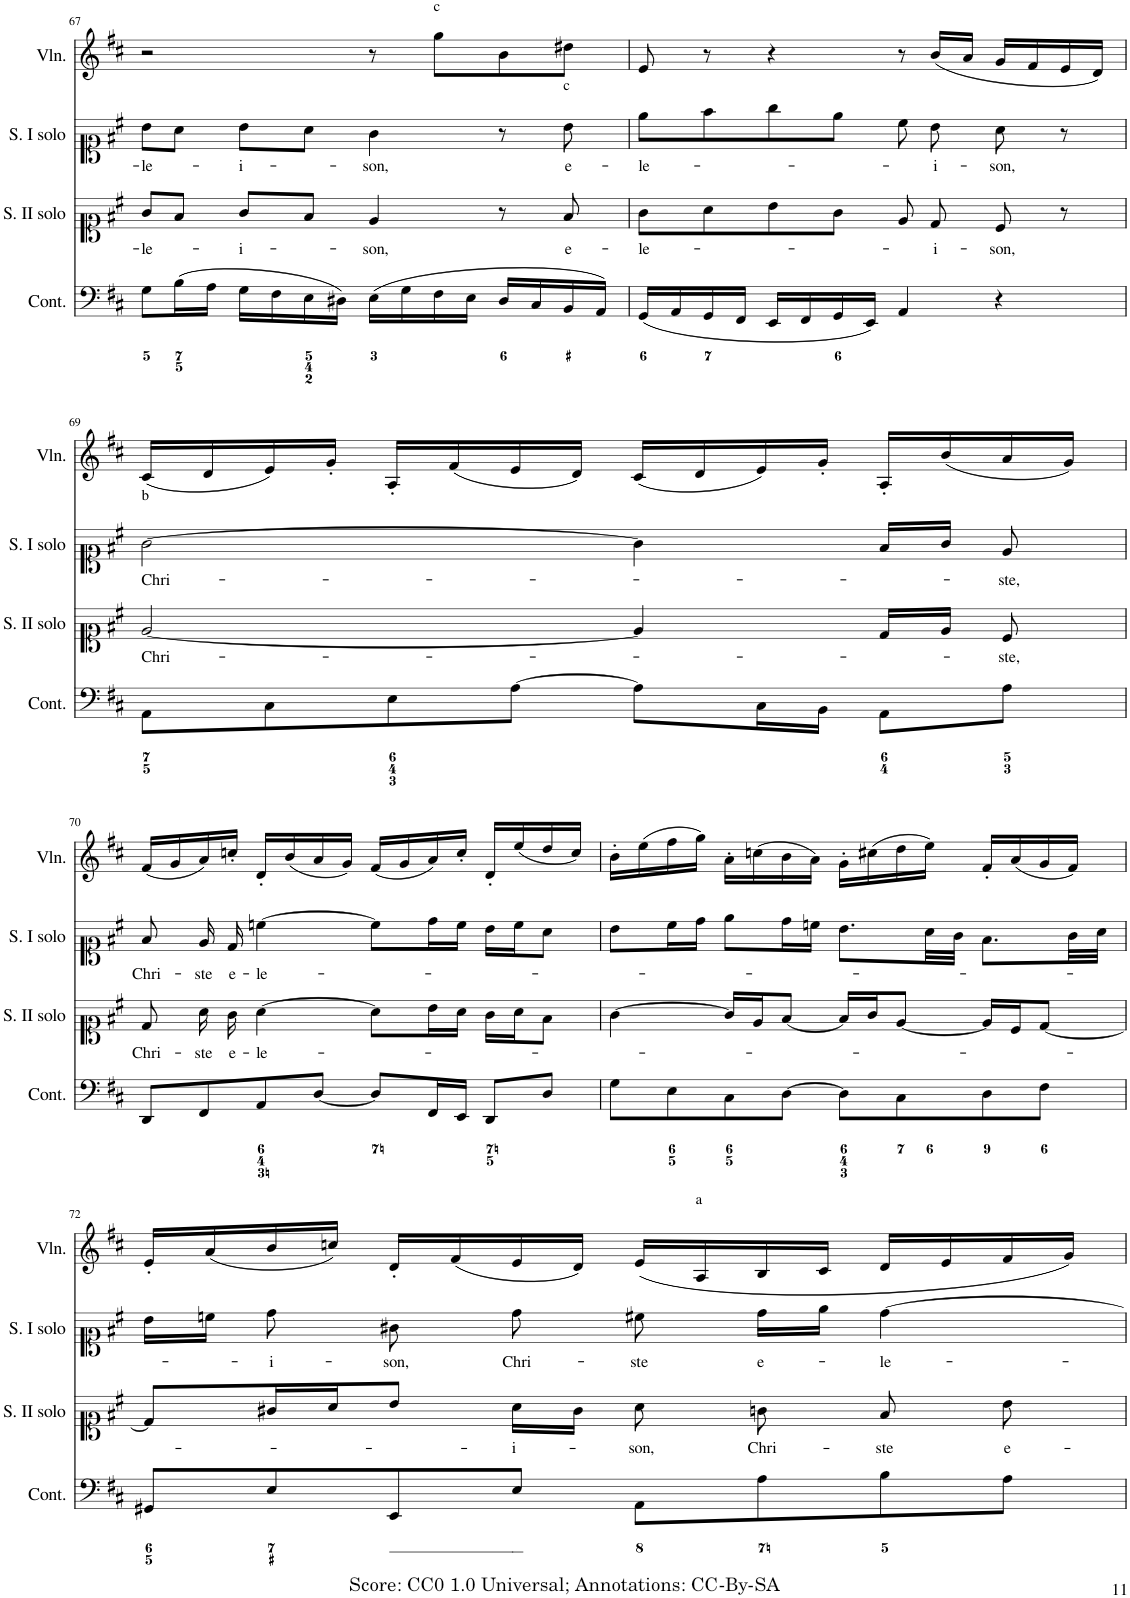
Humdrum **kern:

**kern	**kern	**text	**kern	**text	**kern
*part4	*part3	*part3	*part2	*part2	*part1
*staff4	*staff3	*staff3	*staff2	*staff2	*staff1
*I"Continuo	*I"Soprano II solo	*	*I"Soprano I solo	*	*I"Violino I &amp; II
*I'Cont.	*I'S. II solo	*	*I'S. I solo	*	*I'Vln.
!!LO:PB:g=z
*clefF4	*clefC1	*	*clefC1	*	*clefG2
*	*	*	*Trd-7c-12	*	*
*k[f#c#]	*k[f#c#]	*	*k[f#c#]	*	*k[f#c#]
*M4/4	*M4/4	*	*M4/4	*	*M4/4
*met(c)	*met(c)	*	*met(c)	*	*met(c)
=67	=67	=67	=67	=67	=67
!	!	!LO:LY:b	!	!LO:LY:b	!
8G\L	8g/L	-le-	8b\L	-le-	2r
(16B\L	8f#/J	.	8a\J	.	.
16A\JJ	.	.	.	.	.
!	!	!LO:LY:b	!	!LO:LY:b	!
16G\LL	8g/L	-i-	8b\L	-i-	.
16F#\	.	.	.	.	.
16E\	8f#/J	.	8a\J	.	.
16D#X\JJ)	.	.	.	.	.
!	!	!LO:LY:b	!	!LO:LY:b	!
(16E\LL	4e/	-son,	4g\	-son,	8r
16G\	.	.	.	.	.
!	!	!	!	!	!LO:TX:a:t=c
16F#\	.	.	.	.	8gg\L
16E\JJ	.	.	.	.	.
16D#/LL	8r	.	8r	.	8b\
16C#/	.	.	.	.	.
!	!	!	!LO:TX:a:t=c	!	!
!	!	!LO:LY:b	!	!LO:LY:b	!
16BB/	8f#/	e-	8b\	e-	8dd#X\J
16AA/JJ)	.	.	.	.	.
=68	=68	=68	=68	=68	=68
!	!	!LO:LY:b	!	!LO:LY:b	!
(16GG/LL	8g\L	-le-	8ee\L	-le-	8e/
16AA/	.	.	.	.	.
16GG/	8a\	.	8ff#\	.	8r
16FF#/JJ	.	.	.	.	.
16EE/LL	8b\	.	8gg\	.	4r
16FF#/	.	.	.	.	.
16GG/	8g\J	.	8ee\J	.	.
16EE/JJ)	.	.	.	.	.
4AA/	8e/	.	8cc#\	.	8r
!	!	!LO:LY:b	!	!LO:LY:b	!
.	8d/	i-	8b\	-i-	(16b/LL
.	.	.	.	.	16a/JJ
!	!	!LO:LY:b	!	!LO:LY:b	!
4r	8c#/	-son,	8a\	-son,	16g/LL
.	.	.	.	.	16f#/
.	8r	.	8r	.	16e/
.	.	.	.	.	16d/JJ)
!!LO:LB:g=z
=69	=69	=69	=69	=69	=69
!	!	!	!LO:TX:a:t=b	!	!
!	!	!LO:LY:b	!	!LO:LY:b	!
8AA\L	[2e/	Chri-	[2g\	Chri-	(16c#/LL
.	.	.	.	.	16d/
8C#\	.	.	.	.	16e/)
.	.	.	.	.	16g'/JJ
8E\	.	.	.	.	16A'/LL
.	.	.	.	.	(16f#/
[8A\J	.	.	.	.	16e/
.	.	.	.	.	16d/JJ)
8A\L]	4e/]	.	4g\]	.	(16c#/LL
.	.	.	.	.	16d/
16C#\L	.	.	.	.	16e/)
16BB\JJ	.	.	.	.	16g'/JJ
8AA\L	16d/LL	.	16f#/LL	.	16A'/LL
.	16e/JJ	.	16g/JJ	.	(16b/
!	!	!LO:LY:b	!	!LO:LY:b	!
8A\J	8c#/	-ste,	8e/	-ste,	16a/
.	.	.	.	.	16g/JJ)
!!LO:LB:g=z
=70	=70	=70	=70	=70	=70
!	!	!LO:LY:b	!	!LO:LY:b	!
8DD/L	8d/	Chri-	8f#/	Chri-	(16f#/LL
.	.	.	.	.	16g/
!	!	!LO:LY:b	!	!LO:LY:b	!
8FF#/	16a\	-ste	16e/	-ste	16a/)
!	!	!LO:LY:b	!	!LO:LY:b	!
.	16g\	e-	16d/	e-	16ccn'/JJ
!	!	!LO:LY:b	!	!LO:LY:b	!
8AA/	[4a\	-le-	[4ccn\	-le-	16d'/LL
.	.	.	.	.	(16b/
[8D/J	.	.	.	.	16a/
.	.	.	.	.	16g/JJ)
8D/L]	8a\L]	.	8cc\L]	.	(16f#/LL
.	.	.	.	.	16g/
16FF#/L	16b\L	.	16dd\L	.	16a/)
16EE/JJ	16a\JJ	.	16cc\JJ	.	16cc'/JJ
8DD/L	16g\LL	.	16b\LL	.	16d'/LL
.	16a\J	.	16cc\J	.	(16ee/
8D/J	8f#\J	.	8a\J	.	16dd/
.	.	.	.	.	16cc/JJ)
=71	=71	=71	=71	=71	=71
8G\L	[4g\	.	8b\L	.	16b'\LL
.	.	.	.	.	(16ee\
8E\	.	.	16cc#\L	.	16ff#\
.	.	.	16dd\JJ	.	16gg\JJ)
8C#\	16g/LL]	.	8ee\L	.	16a'\LL
.	16e/J	.	.	.	(16ccn\
[8D\J	[8f#/J	.	16dd\L	.	16b\
.	.	.	16ccn\JJ	.	16a\JJ)
8D\L]	16f#/LL]	.	8.b\L	.	16g'\LL
.	16g/J	.	.	.	(16cc#X\
8C#\	[8e/J	.	.	.	16dd\
.	.	.	32a\LL	.	16ee\JJ)
.	.	.	32g\JJJ	.	.
8D\	16e/LL]	.	8.f#\L	.	16f#'/LL
.	16c#/J	.	.	.	(16a/
8F#\J	[8d/J	.	.	.	16g/
.	.	.	32g\LL	.	16f#/JJ)
.	.	.	32a\JJJ	.	.
!!LO:LB:g=z
=72	=72	=72	=72	=72	=72
8GG#X/L	8d/L]	.	16b\LL	.	16e'/LL
.	.	.	16ccn\JJ	.	(16a/
!	!	!	!	!LO:LY:b	!
8E/	16g#X/L	.	8dd\	-i-	16b/
.	16a/J	.	.	.	16ccn/JJ)
!	!	!	!	!LO:LY:b	!
8EE/	8b/J	.	8g#X\	-son,	16d'/LL
.	.	.	.	.	(16f#/
!	!	!LO:LY:b	!	!LO:LY:b	!
8E/J	16a\LL	-i-	8dd\	Chri-	16e/
.	16g#\JJ	.	.	.	16d/JJ)
!	!	!LO:LY:b	!	!LO:LY:b	!
8AA\L	8a\	-son,	8cc#X\	-ste	(16e/LL
!	!	!	!	!	!LO:TX:a:t=a
.	.	.	.	.	16A/
!	!	!LO:LY:b	!	!LO:LY:b	!
8A\	8gn\	Chri-	16dd\LL	e-	16B/
.	.	.	16ee\JJ	.	16c#/JJ
!	!	!LO:LY:b	!	!LO:LY:b	!
8B\	8f#/	-ste	[4dd\	-le-	16d/LL
.	.	.	.	.	16e/
!	!	!LO:LY:b	!	!	!
8A\J	8b\	e-	.	.	16f#/
.	.	.	.	.	16g/JJ)
=	=	=	=	=	=
*-	*-	*-	*-	*-	*-
